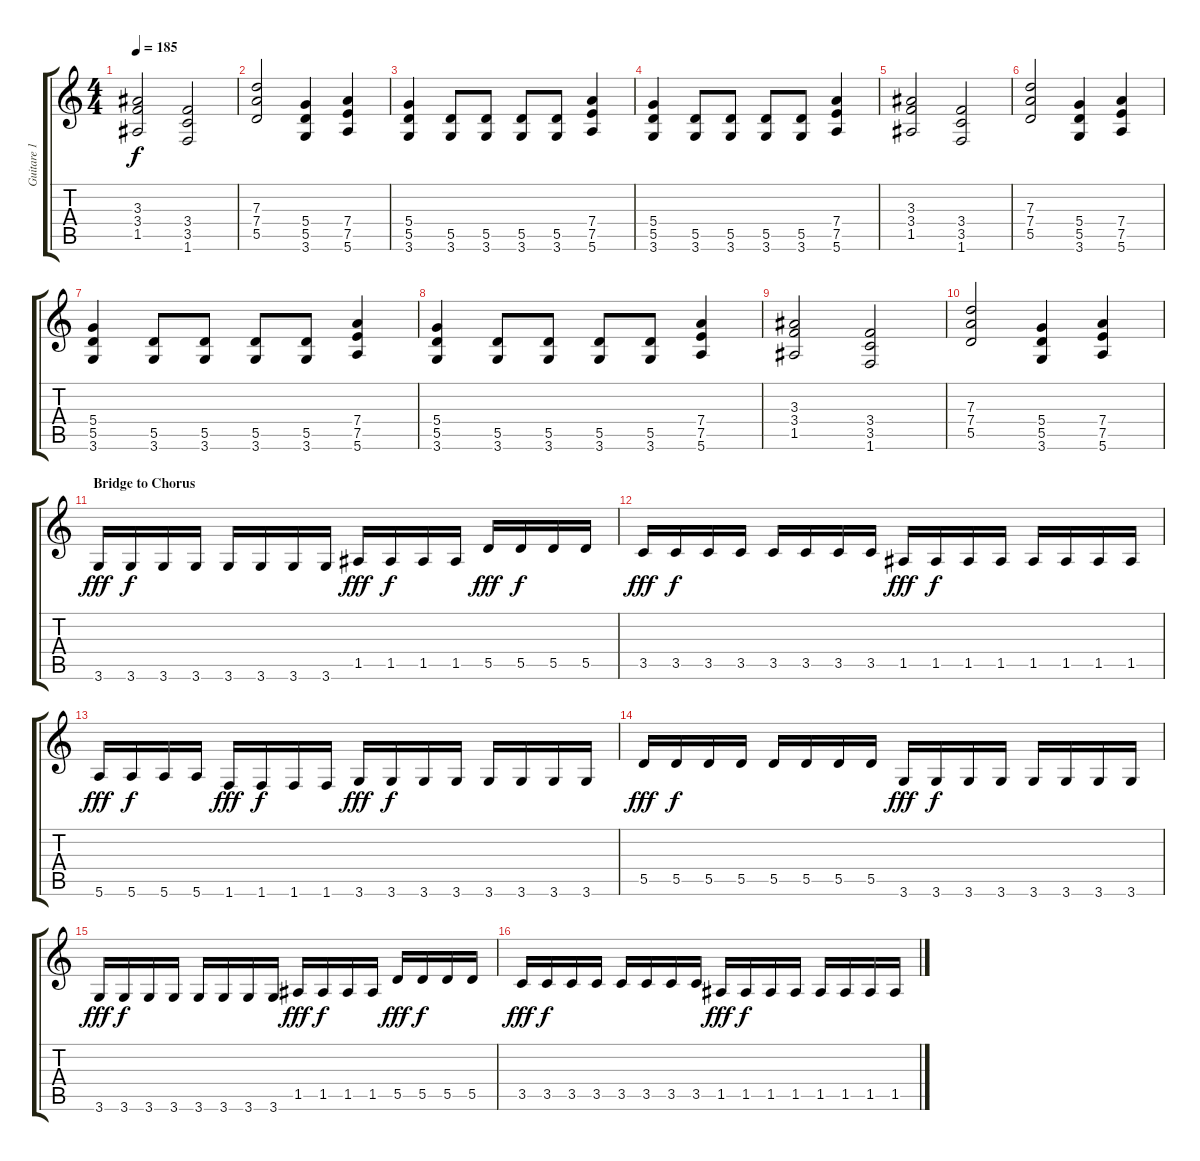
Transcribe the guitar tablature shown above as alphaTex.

\track ("Guitare 1" "Guitare 1") {instrument distortionguitar}
\staff {score tabs}
\tuning (E4 B3 G3 D3 A2 E2) {hide}
\ts (4 4)
\tempo 185
\clef g2
\ks c
(3.3 3.4 1.5).2{dy f} (3.4 3.5 1.6).2 |
(7.3 7.4 5.5).2 (5.4 5.5 3.6).4 (7.4 7.5 5.6).4 |
(5.4 5.5 3.6).4 (5.5 3.6).8 (5.5 3.6).8 (5.5 3.6).8 (5.5 3.6).8 (7.4 7.5 5.6).4 |
(5.4 5.5 3.6).4 (5.5 3.6).8 (5.5 3.6).8 (5.5 3.6).8 (5.5 3.6).8 (7.4 7.5 5.6).4 |
(3.3 3.4 1.5).2 (3.4 3.5 1.6).2 |
(7.3 7.4 5.5).2 (5.4 5.5 3.6).4 (7.4 7.5 5.6).4 |
(5.4 5.5 3.6).4 (5.5 3.6).8 (5.5 3.6).8 (5.5 3.6).8 (5.5 3.6).8 (7.4 7.5 5.6).4 |
(5.4 5.5 3.6).4 (5.5 3.6).8 (5.5 3.6).8 (5.5 3.6).8 (5.5 3.6).8 (7.4 7.5 5.6).4 |
(3.3 3.4 1.5).2 (3.4 3.5 1.6).2 |
(7.3 7.4 5.5).2 (5.4 5.5 3.6).4 (7.4 7.5 5.6).4 |
\section ("" "Bridge to Chorus")
3.6.16{dy fff} 3.6.16{dy f} 3.6.16 3.6.16 3.6.16 3.6.16 3.6.16 3.6.16 1.5.16{dy fff} 1.5.16{dy f} 1.5.16 1.5.16 5.5.16{dy fff} 5.5.16{dy f} 5.5.16 5.5.16 |
3.5.16{dy fff} 3.5.16{dy f} 3.5.16 3.5.16 3.5.16 3.5.16 3.5.16 3.5.16 1.5.16{dy fff} 1.5.16{dy f} 1.5.16 1.5.16 1.5.16 1.5.16 1.5.16 1.5.16 |
5.6.16{dy fff} 5.6.16{dy f} 5.6.16 5.6.16 1.6.16{dy fff} 1.6.16{dy f} 1.6.16 1.6.16 3.6.16{dy fff} 3.6.16{dy f} 3.6.16 3.6.16 3.6.16 3.6.16 3.6.16 3.6.16 |
5.5.16{dy fff} 5.5.16{dy f} 5.5.16 5.5.16 5.5.16 5.5.16 5.5.16 5.5.16 3.6.16{dy fff} 3.6.16{dy f} 3.6.16 3.6.16 3.6.16 3.6.16 3.6.16 3.6.16 |
3.6.16{dy fff} 3.6.16{dy f} 3.6.16 3.6.16 3.6.16 3.6.16 3.6.16 3.6.16 1.5.16{dy fff} 1.5.16{dy f} 1.5.16 1.5.16 5.5.16{dy fff} 5.5.16{dy f} 5.5.16 5.5.16 |
3.5.16{dy fff} 3.5.16{dy f} 3.5.16 3.5.16 3.5.16 3.5.16 3.5.16 3.5.16 1.5.16{dy fff} 1.5.16{dy f} 1.5.16 1.5.16 1.5.16 1.5.16 1.5.16 1.5.16
